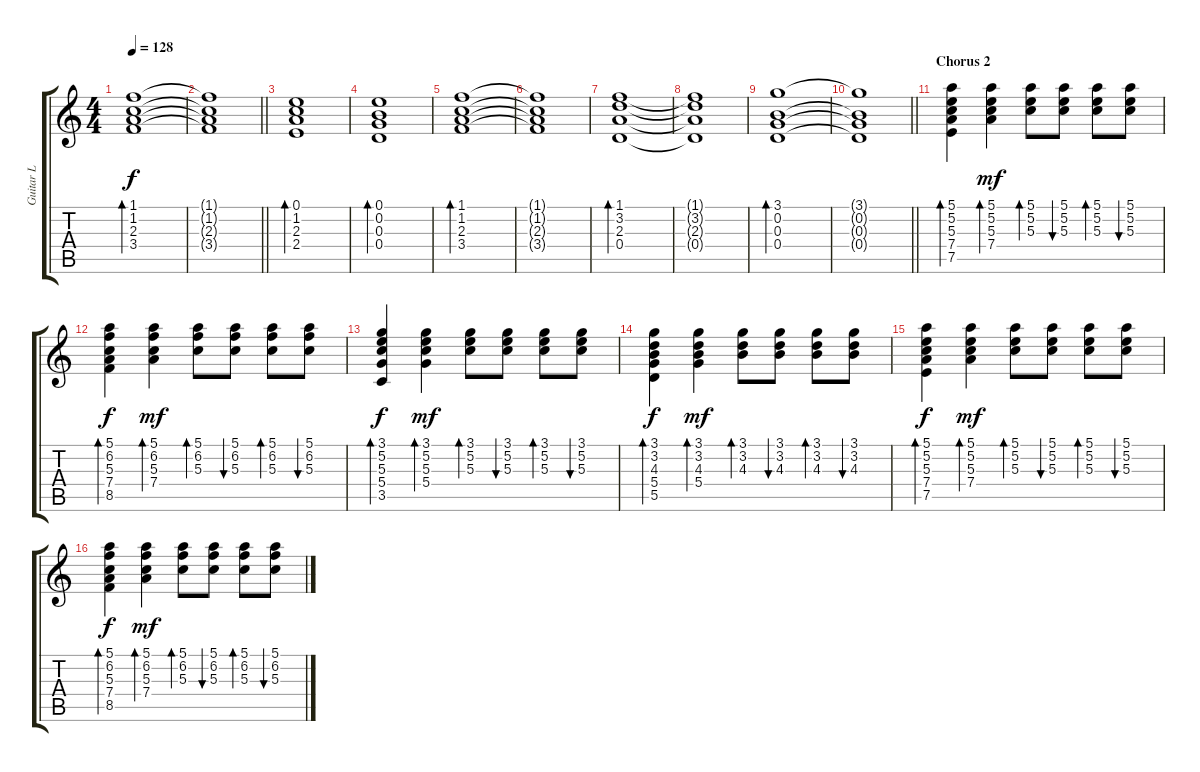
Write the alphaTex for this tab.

\track ("Guitar L" "Guitar L") {instrument acousticguitarsteel}
\staff {score tabs}
\tuning (E4 B3 G3 D3 A2 D2) {hide}
\ts (4 4)
\tempo 128
\clef g2
\ks c
(1.1 1.2 2.3 3.4).1{bd 60 dy f} |
\barLineRight lightlight
(1.1{t} 1.2{t} 2.3{t} 3.4{t}).1 |
(0.1 1.2 2.3 2.4).1{bd 60} |
(0.1 0.2 0.3 0.4).1{bd 60} |
(1.1 1.2 2.3 3.4).1{bd 60} |
(1.1{t} 1.2{t} 2.3{t} 3.4{t}).1 |
(1.1 3.2 2.3 0.4).1{bd 60} |
(1.1{t} 3.2{t} 2.3{t} 0.4{t}).1 |
(3.1 0.2 0.3 0.4).1{bd 60} |
\barLineRight lightlight
(3.1{t} 0.2{t} 0.3{t} 0.4{t}).1 |
\section ("" "Chorus 2")
(5.1 5.2 5.3 7.4 7.5).4{bd 60} (5.1 5.2 5.3 7.4).4{bd 60 dy mf} (5.1 5.2 5.3).8{bd 60} (5.1 5.2 5.3).8{bu 60} (5.1 5.2 5.3).8{bd 60} (5.1 5.2 5.3).8{bu 60} |
(5.1 6.2 5.3 7.4 8.5).4{bd 60 dy f} (5.1 6.2 5.3 7.4).4{bd 60 dy mf} (5.1 6.2 5.3).8{bd 60} (5.1 6.2 5.3).8{bu 60} (5.1 6.2 5.3).8{bd 60} (5.1 6.2 5.3).8{bu 60} |
(3.1 5.2 5.3 5.4 3.5).4{bd 60 dy f} (3.1 5.2 5.3 5.4).4{bd 60 dy mf} (3.1 5.2 5.3).8{bd 60} (3.1 5.2 5.3).8{bu 60} (3.1 5.2 5.3).8{bd 60} (3.1 5.2 5.3).8{bu 60} |
(3.1 3.2 4.3 5.4 5.5).4{bd 60 dy f} (3.1 3.2 4.3 5.4).4{bd 60 dy mf} (3.1 3.2 4.3).8{bd 60} (3.1 3.2 4.3).8{bu 60} (3.1 3.2 4.3).8{bd 60} (3.1 3.2 4.3).8{bu 60} |
(5.1 5.2 5.3 7.4 7.5).4{bd 60 dy f} (5.1 5.2 5.3 7.4).4{bd 60 dy mf} (5.1 5.2 5.3).8{bd 60} (5.1 5.2 5.3).8{bu 60} (5.1 5.2 5.3).8{bd 60} (5.1 5.2 5.3).8{bu 60} |
(5.1 6.2 5.3 7.4 8.5).4{bd 60 dy f} (5.1 6.2 5.3 7.4).4{bd 60 dy mf} (5.1 6.2 5.3).8{bd 60} (5.1 6.2 5.3).8{bu 60} (5.1 6.2 5.3).8{bd 60} (5.1 6.2 5.3).8{bu 60}
